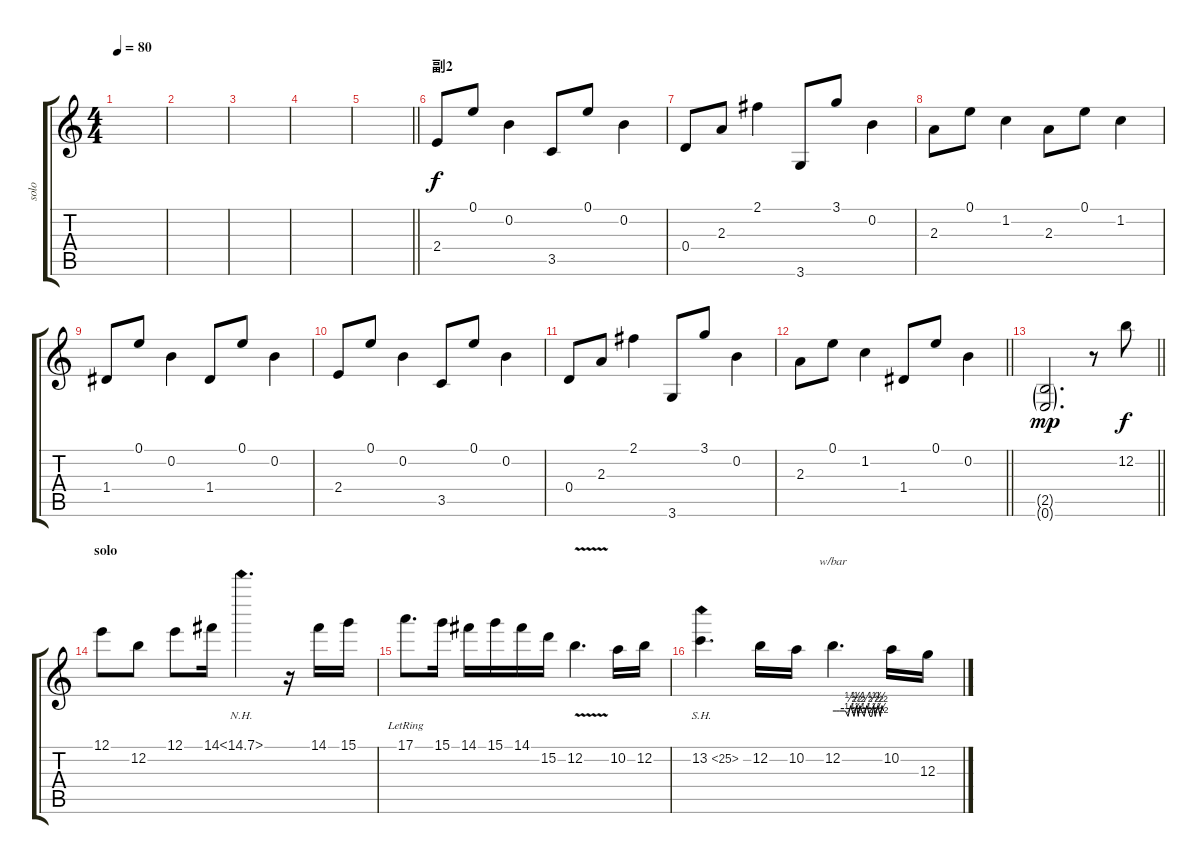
\track ("solo" "solo") {instrument overdrivenguitar}
\staff {score tabs}
\tuning (E4 B3 G3 D3 A2 E2) {hide}
\ts (4 4)
\tempo 80
\clef g2
\ks c
|
|
|
|
\barLineRight lightlight
|
\section ("" "副2")
2.4.8{dy f} 0.1.8 0.2.4 3.5.8 0.1.8 0.2.4 |
0.4.8 2.3.8 2.1.4 3.6.8 3.1.8 0.2.4 |
2.3.8 0.1.8 1.2.4 2.3.8 0.1.8 1.2.4 |
1.4.8 0.1.8 0.2.4 1.4.8 0.1.8 0.2.4 |
2.4.8 0.1.8 0.2.4 3.5.8 0.1.8 0.2.4 |
0.4.8 2.3.8 2.1.4 3.6.8 3.1.8 0.2.4 |
\barLineRight lightlight
2.3.8 0.1.8 1.2.4 1.4.8 0.1.8 0.2.4 |
\barLineRight lightlight
(2.5{g} 0.6{g}).2{d dy mp} r.8 12.2.8{dy f} |
\section ("" "solo")
12.1.8 12.2.8 12.1.8 14.1.16 15.1{nh}.4{d} r.16 14.1.16 15.1.16 |
17.1{lr}.8{d} 15.1.16 14.1.16 15.1.16 14.1.16 15.2.16 12.2{v}.4{d} 10.2.16 12.2.16 |
13.2{sh 12}.4{d} 12.2.16 10.2.16 12.2.4{d tbe (custom default 0 0 4 0 8 0 15 0 18 -2 21 2 25 -2 28 2 30 -2 32 2 34 0 37 -2 40 2 44 -2 46 -2 48 2 50 -2 53 2 56 -2 58 2 60 0)} 10.2.16 12.3.16
